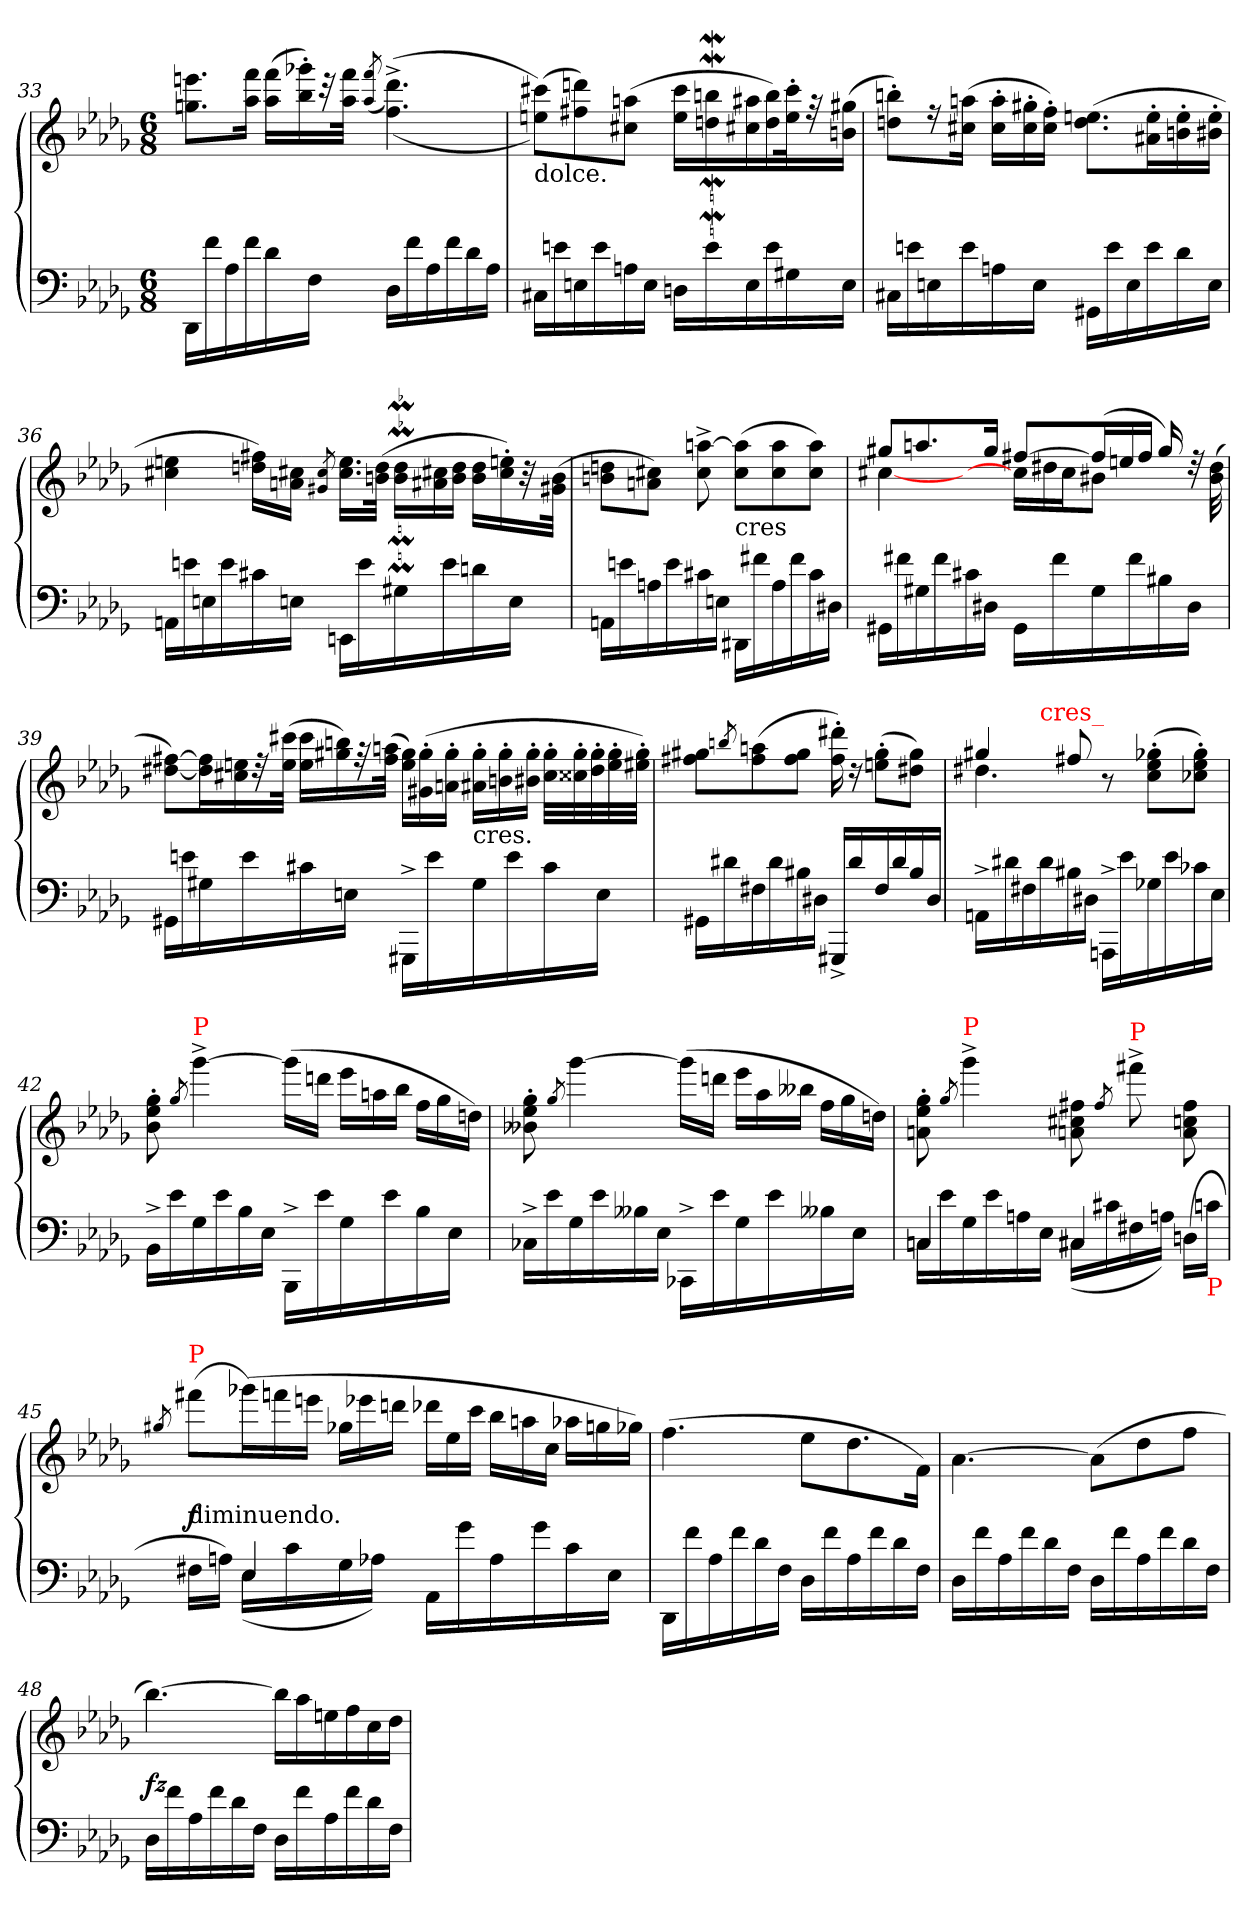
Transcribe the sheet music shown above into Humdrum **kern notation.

**kern	**kern	**dynam
*part1	*part1	*part1
*staff2	*staff1	*staff1/2
*clefF4	*clefG2	*
*k[b-e-a-d-g-]	*k[b-e-a-d-g-]	*
*D-:	*D-:	*
*M6/8	*M6/8	*
=33	=33	=33
16DD-LL	8.eeen 8.ggnL	.
16f	.	.
16A-	.	.
16f	16fff 16aa-Jk	.
*	*Xtuplet	*
16d-	(>24fff 24aa-LL	.
.	24ggg-X'> 24bb-'>)	.
16FJJ	.	.
.	48rccc	.
.	48fff 48aa-JJk	.
.	(>8qaa-/ 8qfff/	.
16D-LL	(<(>4.ddd-^< 4.ff^<)	.
16f	.	.
16A-	.	.
16f	.	.
16d-	.	.
16A-JJ	.	.
=34	=34	=34
!	!LO:TX:b:t=dolce.	!
16C#XLL	(>8ccc#X 8eenL))	.
16en	.	.
16E	8dddn 8ff#X)	.
16e	.	.
16An	(>8aan 8cc#XJ	.
16EJJ	.	.
16DnLL	16ccc# 16eeLL	.
16e	16bbnW 16ddnW	.
16E	16aa#X 16cc#X	.
16e	16bb 16dd)	.
16G#X	32ccc#'> 32ee'>k	.
.	32rff	.
16EJJ	(>16gg#X 16bnJJ	.
=35	=35	=35
16C#XLL	8bbn'> 8ddn'>L)	.
16en	.	.
16En	16rff	.
16e	(>16aan 16cc#XJk	.
16An	24aa'> 24cc#'>LL	.
.	24gg#X'> 24cc#'>	.
16EJJ	.	.
.	24ff'> 24cc#'>JJ)	.
16GG#XLL	(>8.een 8.ddL	.
16e	.	.
16E	.	.
16e	16ee'> 16a#X'>L	.
16d-	16ee'> 16bn'>	.
16EJJ	16ee'> 16b#X'>JJ	.
=36	=36	=36
16AAnLL	4een 4cc#X	.
16en	.	.
16E	.	.
16e	.	.
16c#X	16ff#X 16ddnLL)	.
16EnJJ	16cc#X 16anJJ	.
.	8qg#X/ 8qcc#/	.
16EEnLL	16.ee 16.cc#LL	.
16e	.	.
.	(>32dd 32bnJJk	.
16G#X	24ddm 24bmLL	.
.	24cc# 24a#X	.
16e	.	.
.	24dd 24bJJ	.
16dn	24dd 24bLL	.
.	24ee'> 24cc#'>)	.
16EJJ	.	.
.	48r	.
.	(>48b 48g#XJJk	.
=37	=37	=37
16AAnLL	8ddn 8bnL	.
16en	.	.
16An	8cc#X 8anJ)	.
16e	.	.
16c#X	[8aan^> 8cc#^>	.
16EJJ	.	.
!	!LO:TX:c:t=cres	!
16DD#XLL	(>8aa] 8cc#L	.
16f#X	.	.
16A	8aa 8cc#	.
16f#	.	.
16c#	8aa 8cc#J)	.
16D#XJJ	.	.
=38	=38	=38
*	*^	*
16GG#XLL	8gg#XL	[4cc#X	.
16f#X	.	.	.
16G#	8.aan	.	.
16f#	.	.	.
16c#X	.	8ryy	.
16D#XJJ	16gg#Jk	.	.
16GG#LL	[8ff#XL	24cc#LL]	.
.	.	24dd#X	.
16f#	.	.	.
.	.	24cc#J	.
16G#	(>24ff#L]	8b#XJ	.
.	24een	.	.
16f#	.	.	.
.	24ff#JJ	.	.
16B#X	16gg#/)	16ryy	.
16D#JJ	16ryy	32rdd	.
.	.	(32dd# 32b#	.
=39	=39	=39	=39
!	!LO:TX:a:color=red:t=P	!	!
*	*v	*v	*
16GG#XLL	[8ff#X [8dd#XL)	.
16en	.	.
16G#X	24ff#] 24dd#]L	.
.	24een 24cc#X	.
16e	.	.
.	48rdd	.
.	(>48ccc#X 48eeJJk	.
16c#X	24ccc# 24eeLL	.
.	24bbn 24gg#X)	.
16EJJ	.	.
.	48rff	.
.	(>48aan 48ff#JJk	.
16GGG#X^<LL	24gg# 24eeLL)	.
.	(>24gg#'> 24g#'>	.
16e	.	.
.	24gg#'> 24a'>JJ	.
!	!LO:TX:c:t=cres.	!
16G#	24gg#'> 24a#X'>LL	.
.	24gg#'> 24bn'>	.
16e	.	.
.	24gg#'> 24b#X'>JJ	.
16c#	40gg#'> 40cc#'>LLL	.
.	40gg#'> 40cc##X'>	.
.	40gg#'> 40dd#'>	.
16EJJ	.	.
.	40gg#'> 40ee'>	.
.	40gg#'> 40ee#X'>JJJ)	.
=40	=40	=40
16GG#XLL	8gg#X 8ff#XL	.
16d#X	.	.
.	8qbbn/	.
16F#X	(>8aan 8ff#	.
16d#	.	.
16B#X	8gg# 8ff#J	.
16D#JJ	.	.
16GGG#^<LL	16ddd#X'> 16ff#'>)	.
16d#	16rdd	.
16F#	(>8gg#'> 8een'>L	.
16d#	.	.
16B#	8gg# 8dd#XJ)	.
16D#JJ	.	.
=41	=41	=41
*	*^	*
*	*	*^	*
16AAn^<LL	4gg#X	4.dd#X	8.ryy	.
16d#X	.	.	.	.
16F#X	.	.	.	.
!	!	!	!LO:TX:a:color=red:t=cres_	!
16d#	.	.	2ryy	.
16B#X	8ff#X	.	.	.
16D#XJJ	.	.	.	.
16AAAn^<LL	4.ryy	8r	.	.
16e-	.	.	.	.
16G-X	.	(>8gg-X'> 8ee-'> 8cc'>L	.	.
16e-	.	.	.	.
16c-X	.	8gg-'> 8ee-'> 8cc-X'>J)	.	.
16E-JJ	.	.	16ryy	.
*	*v	*v	*v	*
=42	=42	=42
16BB-^<LL	8gg-'> 8ee-'> 8b-'>	.
16e-	.	.
.	8qgg-/	.
!	!LO:TX:a:color=red:t=P	!
16G-	[4ggg-^<	fz fz
16e-	.	.
16B-	.	.
16E-JJ	.	.
16BBB-^<LL	(>16ggg-LL]	.
16e-	16dddnJJ	.
16G-	24eee-LL	.
.	24aan	.
16e-	.	.
.	24bb-JJ	.
16B-	24ffLL	.
.	24gg-	.
16E-JJ	.	.
.	24ddnJJ)	.
=43	=43	=43
16C-X^<LL	8gg-'> 8ee-'> 8b--X'>	.
16e-	.	.
.	8qgg-/	.
16G-	[4ggg-	fz fz
16e-	.	.
16B--X	.	.
16E-JJ	.	.
16CC-X^<LL	(>16ggg-LL]	.
16e-	16dddnJJ	.
16G-	24eee-LL	.
.	24aa-	.
16e-	.	.
.	24bb--XJJ	.
16B--X	24ffLL	.
.	24gg-	.
16E-JJ	.	.
.	24ddnJJ)	.
=44	=44	=44
*^	*	*
4Cn	16CnLL	8gg-'> 8ee-'> 8an'>	.
.	16e-	.	.
.	.	8qgg-/	.
!	!	!LO:TX:a:color=red:t=P	!
.	16G-	4ggg-^<	fz fz
.	16e-	.	.
8ryy	16An	.	.
.	16E-JJ	.	.
4C#X	(>16C#XLL	8ff#X 8cc#X 8an	.
.	16c#X	.	.
.	.	8qff#/	.
!	!	!LO:TX:a:color=red:t=P	!
.	16F#X	8fff#^<	fz fz
.	16AnJJ)	.	.
8ryy	(>16DnLL	8ff# 8ccn 8a	.
!	!LO:TX:b:color=red:t=P	!	!
.	16cnJJ	.	.
=45	=45	=45	=45
.	.	8qgg#X/	.
!	!	!LO:TX:a:color=red:t=P	!
!	!	!LO:TX:c:t=diminuendo.	!
8ryy	16F#XLL	[8fff#XL	f
.	16AnJJ)	.	.
4E-	(>16E-LL	(>24ggg-XL]	.
.	.	24fffn	.
.	16c	.	.
.	.	24eeenJJ	.
.	16G-	24gg-LL	.
.	.	24eee-X	.
.	16A-XJJ)	.	.
.	.	24dddnJJ	.
4.ryy	16AA-LL	24ddd-XLL	.
.	.	24ee-	.
.	16g-	.	.
.	.	24cccJJ	.
.	16A-	24bb-LL	.
.	.	24aan	.
.	16g-	.	.
.	.	24ccJJ	.
.	16c	24aa-XLL	.
.	.	24ggn	.
.	16E-JJ	.	.
.	.	24gg-XJJ)	.
*v	*v	*	*
=46	=46	=46
16DD-LL	(>4.ff	.
16f	.	.
16A-	.	.
16f	.	.
16d-	.	.
16FJJ	.	.
16D-LL	8ee-L	.
16f	.	.
16A-	8.dd-	.
16f	.	.
16d-	.	.
16FJJ	16fJk)	.
=47	=47	=47
16D-LL	[4.a-\	.
16f	.	.
16A-	.	.
16f	.	.
16d-	.	.
16FJJ	.	.
16D-LL	(>8a-L]	.
16f	.	.
16A-	8dd-	.
16f	.	.
16d-	8ffJ	.
16FJJ	.	.
=48	=48	=48
16D-LL	[4.bb-)	fz
16f	.	.
16A-	.	.
16f	.	.
16d-	.	.
16FJJ	.	.
16D-LL	16bb-LL]	.
16f	16aa-	.
16A-	16een	.
16f	16ff	.
16d-	16cc	.
16FJJ	16dd-JJ	.
=	=	=
*-	*-	*-
